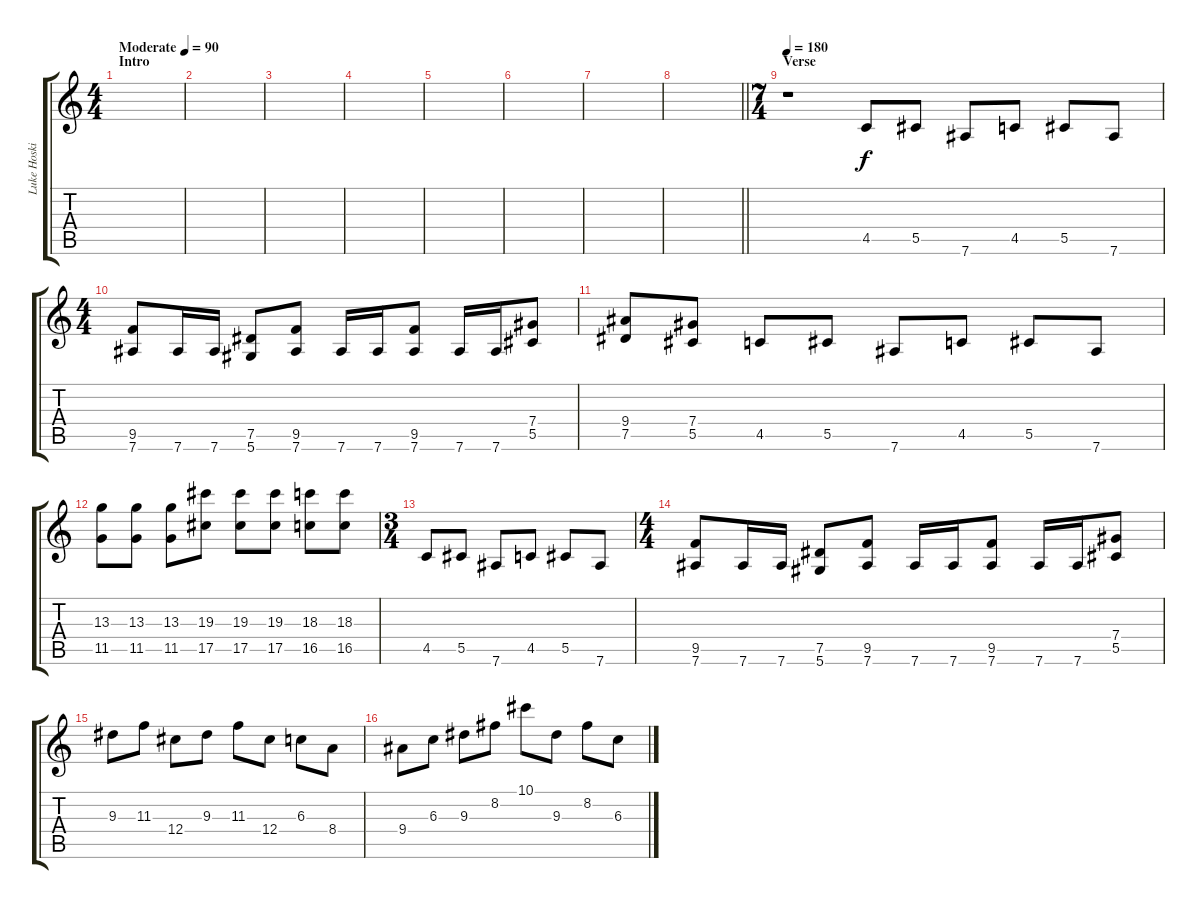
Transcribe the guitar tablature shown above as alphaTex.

\track ("Luke Hoskin (Lead)" "Luke Hoski") {instrument overdrivenguitar}
\staff {score tabs}
\tuning (Eb4 Bb3 Gb3 Db3 Ab2 Eb2) {hide}
\ts (4 4)
\section ("" "Intro")
\tempo (90 "Moderate")
\clef g2
\ks c
|
|
|
|
|
|
|
\barLineRight lightlight
|
\ts (7 4)
\section ("" "Verse")
\tempo 180
r.1 4.5.8 5.5.8 7.6.8 4.5.8 5.5.8 7.6.8 |
\ts (4 4)
(9.5 7.6).8 7.6.16 7.6.16 (7.5 5.6).8 (9.5 7.6).8 7.6.16 7.6.16 (9.5 7.6).8 7.6.16 7.6.16 (7.4 5.5).8 |
(9.4 7.5).8 (7.4 5.5).8 4.5.8 5.5.8 7.6.8 4.5.8 5.5.8 7.6.8 |
(13.3 11.5).8 (13.3 11.5).8 (13.3 11.5).8 (19.3 17.5).8 (19.3 17.5).8 (19.3 17.5).8 (18.3 16.5).8 (18.3 16.5).8 |
\ts (3 4)
4.5.8 5.5.8 7.6.8 4.5.8 5.5.8 7.6.8 |
\ts (4 4)
(9.5 7.6).8 7.6.16 7.6.16 (7.5 5.6).8 (9.5 7.6).8 7.6.16 7.6.16 (9.5 7.6).8 7.6.16 7.6.16 (7.4 5.5).8 |
9.3.8 11.3.8 12.4.8 9.3.8 11.3.8 12.4.8 6.3.8 8.4.8 |
9.4.8 6.3.8 9.3.8 8.2.8 10.1.8 9.3.8 8.2.8 6.3.8
